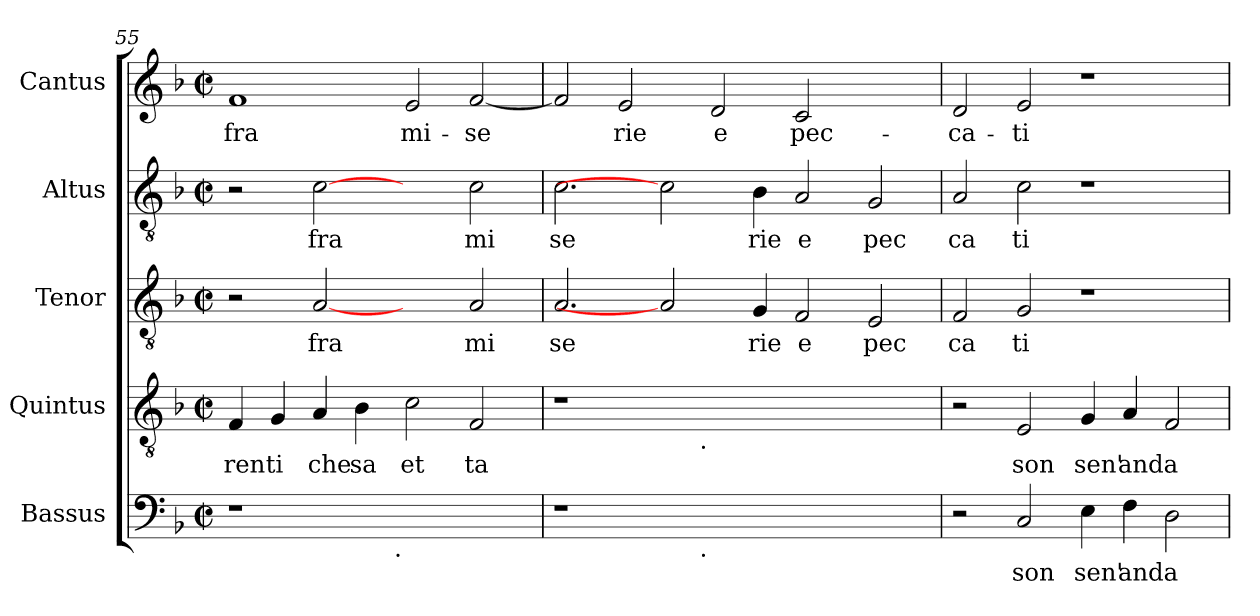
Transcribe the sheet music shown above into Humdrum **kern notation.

**kern	**text	**kern	**text	**kern	**text	**kern	**text	**kern	**text
*part5	*part5	*part4	*part4	*part3	*part3	*part2	*part2	*part1	*part1
*staff5	*staff5	*staff4	*staff4	*staff3	*staff3	*staff2	*staff2	*staff1	*staff1
*I"Bassus	*	*I"Quintus	*	*I"Tenor	*	*I"Altus	*	*I"Cantus	*
!!LO:LB:g=z
*clefF4	*	*clefGv2	*	*clefGv2	*	*clefGv2	*	*clefG2	*
*k[b-]	*	*k[b-]	*	*k[b-]	*	*k[b-]	*	*k[b-]	*
*F:	*	*F:	*	*F:	*	*F:	*	*F:	*
*M2/2	*	*M2/2	*	*M2/2	*	*M2/2	*	*M2/2	*
*met(c|)	*	*met(c|)	*	*met(c|)	*	*met(c|)	*	*met(c|)	*
=55	=55	=55	=55	=55	=55	=55	=55	=55	=55
!	!	!	!LO:LY:b	!	!	!	!	!	!LO:LY:b:cj
*^	*	*	*	*	*	*	*	*	*
1r	2ryy	.	4F/	ren	2r	.	2r	.	1f	fra
!	!	!	!	!LO:LY:b	!	!	!	!	!	!
.	.	.	4G/	ti	.	.	.	.	.	.
!	!	!	!	!LO:LY:b	!	!LO:LY:b:cj	!	!LO:LY:b	!	!
.	4...ryy	.	4A/	che	[2A	fra	[2c	fra	.	.
!	!	!	!	!LO:LY:b	!	!	!	!	!	!
.	.	.	4B-\	sa	.	.	.	.	.	.
!	!LO:TX:b:t=.	!	!	!	!	!	!	!	!	!
.	1ryy	.	.	.	.	.	.	.	.	.
!	!	!	!	!LO:LY:b	!	!	!	!	!	!LO:LY:b:cj
1ryy	.	.	2c\	et	2ryy	.	2ryy	.	2e/	mi-
!	!	!	!	!LO:LY:b	!	!LO:LY:b:cj	!	!LO:LY:b	!	!LO:LY:b:cj
.	.	.	2F/	ta	2A/	mi	2c\	mi	[<2f/	-se-
.	32ryy	.	.	.	.	.	.	.	.	.
=56	=56	=56	=56	=56	=56	=56	=56	=56	=56	=56
!	!	!	!	!	!	!LO:LY:b:cj	!	!LO:LY:b	!	!LO:LY:b:cj
*	*	*	*^	*	*	*	*	*	*	*
1r	2ryy	.	1r	2ryy	.	2.A/	se	2.c\	se	2f/]	--
!	!	!	!	!	!	!	!	!	!	!	!LO:LY:b:cj
.	4...ryy	.	.	4...ryy	.	.	.	.	.	2e/	-rie
.	.	.	.	.	.	2A]	.	2c]	.	.	.
!	!	!	!	!LO:TX:b:t=.	!	!	!	!	!	!	!
!	!LO:TX:b:t=.	!	!	!	!	!	!	!	!	!	!
.	1ryy	.	.	1ryy	.	.	.	.	.	.	.
!	!	!	!	!	!	!	!	!	!	!	!LO:LY:b:cj
1.ryy	.	.	1.ryy	.	.	.	.	.	.	2d/	e
!	!	!	!	!	!	!	!LO:LY:b:cj	!	!LO:LY:b	!	!
.	.	.	.	.	.	4G/	rie	4B-\	rie	.	.
!	!	!	!	!	!	!	!LO:LY:b:cj	!	!LO:LY:b	!	!LO:LY:b:cj
.	.	.	.	.	.	2F/	e	2A/	e	2c/	pec-
.	2ryy	.	.	2ryy	.	.	.	.	.	.	.
!	!	!	!	!	!	!	!LO:LY:b:cj	!	!LO:LY:b	!	!
.	.	.	.	.	.	2E/	pec	2G/	pec	2ryy	.
.	32ryy	.	.	32ryy	.	.	.	.	.	.	.
=57	=57	=57	=57	=57	=57	=57	=57	=57	=57	=57	=57
!	!	!	!	!	!	!	!LO:LY:b:cj	!	!LO:LY:b	!	!LO:LY:b:cj
*v	*v	*	*	*	*	*	*	*	*	*	*
*	*	*v	*v	*	*	*	*	*	*	*
2r	.	2r	.	2F/	ca	2A/	ca	2d/	-ca-
!	!LO:LY:b	!	!LO:LY:b	!	!LO:LY:b:cj	!	!LO:LY:b	!	!LO:LY:b:cj
2C/	son	2E/	son	2G/	ti	2c\	ti	2e/	-ti
!	!LO:LY:b	!	!LO:LY:b	!	!	!	!	!	!
4E\	sen'	4G/	sen'	1r	.	1r	.	1r	.
!	!LO:LY:b	!	!LO:LY:b	!	!	!	!	!	!
4F\	anda	4A/	anda	.	.	.	.	.	.
!	!LO:LY:b	!	!LO:LY:b	!	!	!	!	!	!
2D\	.	2F/	.	.	.	.	.	.	.
=	=	=	=	=	=	=	=	=	=
*-	*-	*-	*-	*-	*-	*-	*-	*-	*-
